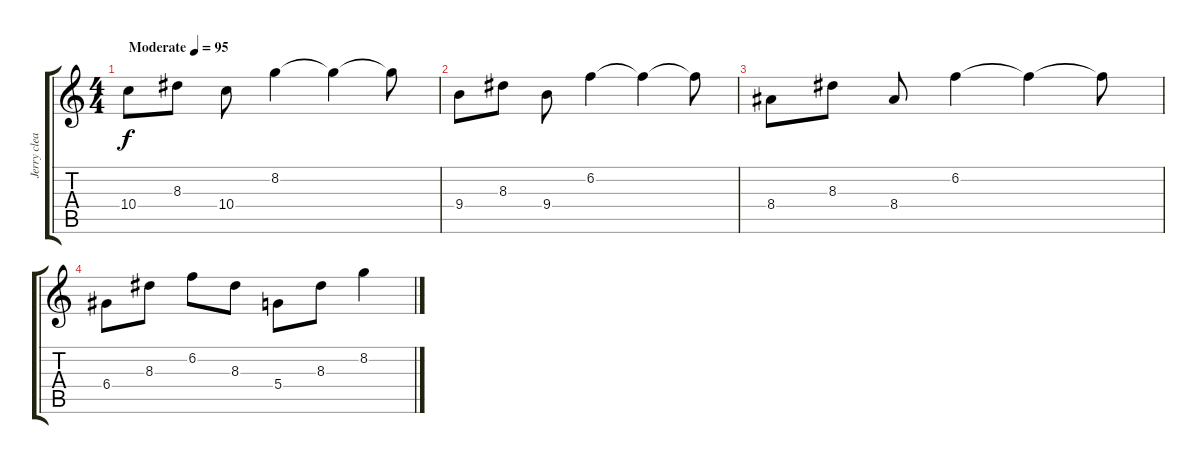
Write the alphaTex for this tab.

\track ("Jerry clean" "Jerry clea") {instrument electricguitarjazz}
\staff {score tabs}
\tuning (E4 B3 G3 D3 A2 D2) {hide}
\ts (4 4)
\tempo (95 "Moderate")
\clef g2
\ks c
10.4.8{dy f instrument electricguitarjazz} 8.3.8 10.4.8 8.2.4 8.2{t}.4 8.2{t}.8 |
9.4.8 8.3.8 9.4.8 6.2.4 6.2{t}.4 6.2{t}.8 |
8.4.8 8.3.8 8.4.8 6.2.4 6.2{t}.4 6.2{t}.8 |
6.4.8 8.3.8 6.2.8 8.3.8 5.4.8 8.3.8 8.2.4
